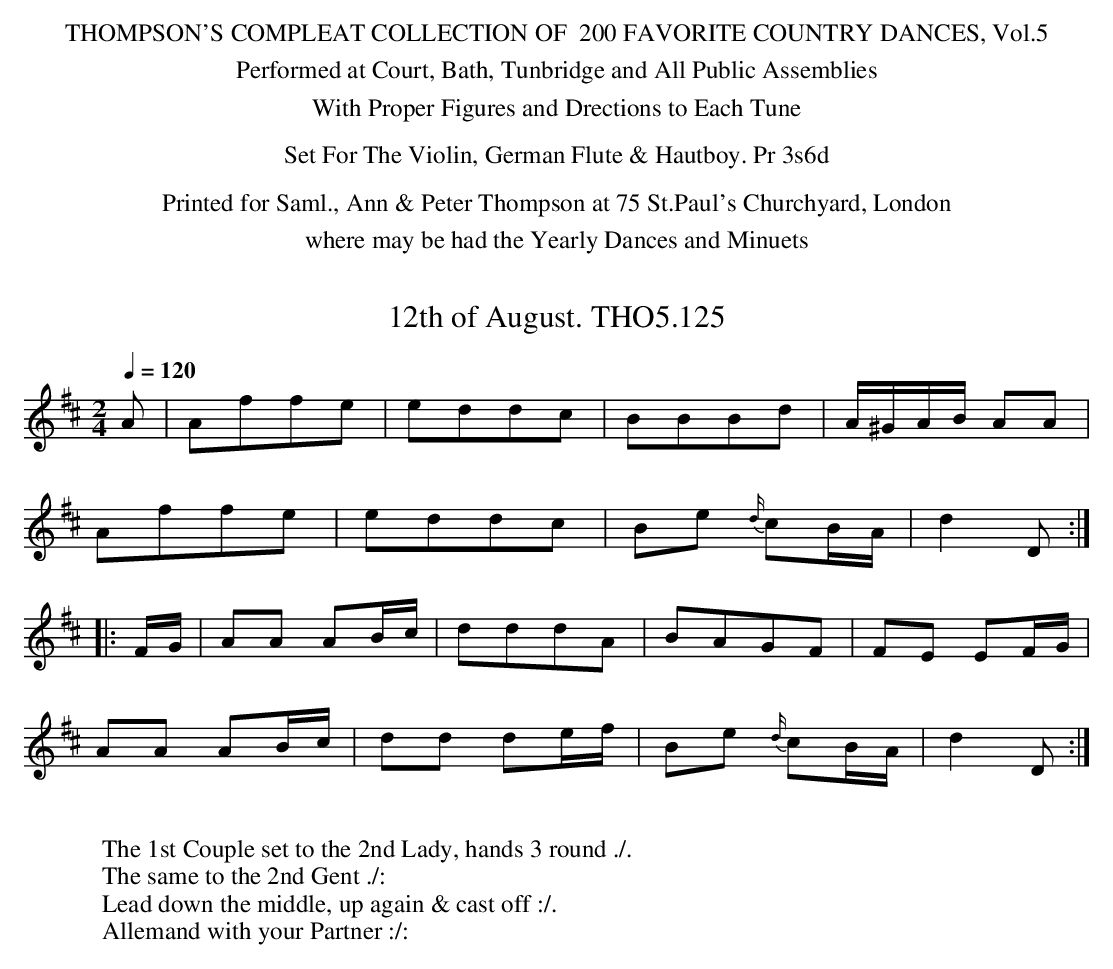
X:1
T:12th of August. THO5.125
M:2/4
L:1/8
Q:1/4=120
K:D
A|Affe|eddc|BBBd|A/^G/A/B/ AA|
Affe|eddc|Be {d/}cB/A/|d2D:|
|:F/G/|AA AB/c/|dddA|BAGF|FE EF/G/|
AA AB/c/|dd de/f/|Be {d/}cB/A/|d2 D:|
W:
W:The 1st Couple set to the 2nd Lady, hands 3 round ./.
W:The same to the 2nd Gent ./:
W:Lead down the middle, up again & cast off :/.
W:Allemand with your Partner :/:
